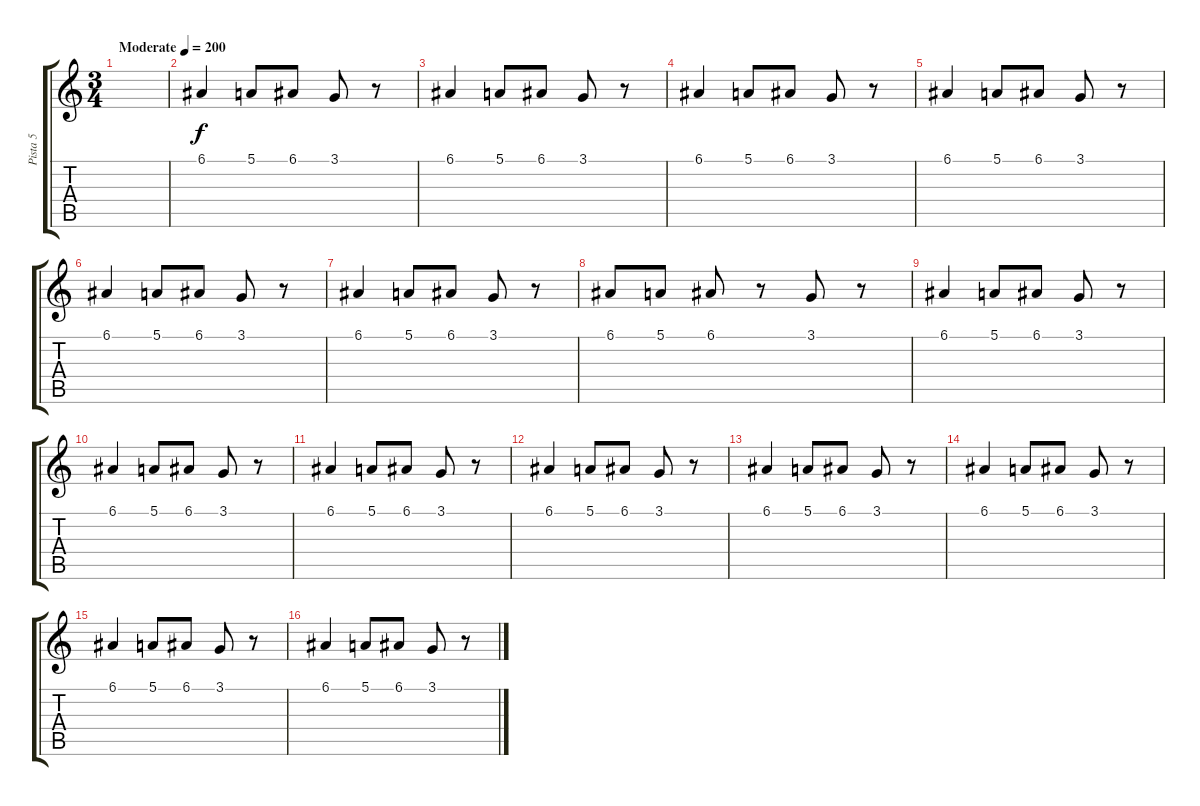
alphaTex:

\track ("Pista 5" "Pista 5") {instrument vibraphone}
\staff {score tabs}
\tuning (E4 B3 G3 D3 A2 E2) {hide}
\ts (3 4)
\tempo (200 "Moderate")
\clef g2
\ks aminor
|
6.1.4 5.1.8 6.1.8 3.1.8 r.8 |
6.1.4 5.1.8 6.1.8 3.1.8 r.8 |
6.1.4 5.1.8 6.1.8 3.1.8 r.8 |
6.1.4 5.1.8 6.1.8 3.1.8 r.8 |
6.1.4 5.1.8 6.1.8 3.1.8 r.8 |
6.1.4 5.1.8 6.1.8 3.1.8 r.8 |
6.1.8 5.1.8 6.1.8 r.8 3.1.8 r.8 |
6.1.4 5.1.8 6.1.8 3.1.8 r.8 |
6.1.4 5.1.8 6.1.8 3.1.8 r.8 |
6.1.4 5.1.8 6.1.8 3.1.8 r.8 |
6.1.4 5.1.8 6.1.8 3.1.8 r.8 |
6.1.4 5.1.8 6.1.8 3.1.8 r.8 |
6.1.4 5.1.8 6.1.8 3.1.8 r.8 |
6.1.4 5.1.8 6.1.8 3.1.8 r.8 |
6.1.4 5.1.8 6.1.8 3.1.8 r.8
